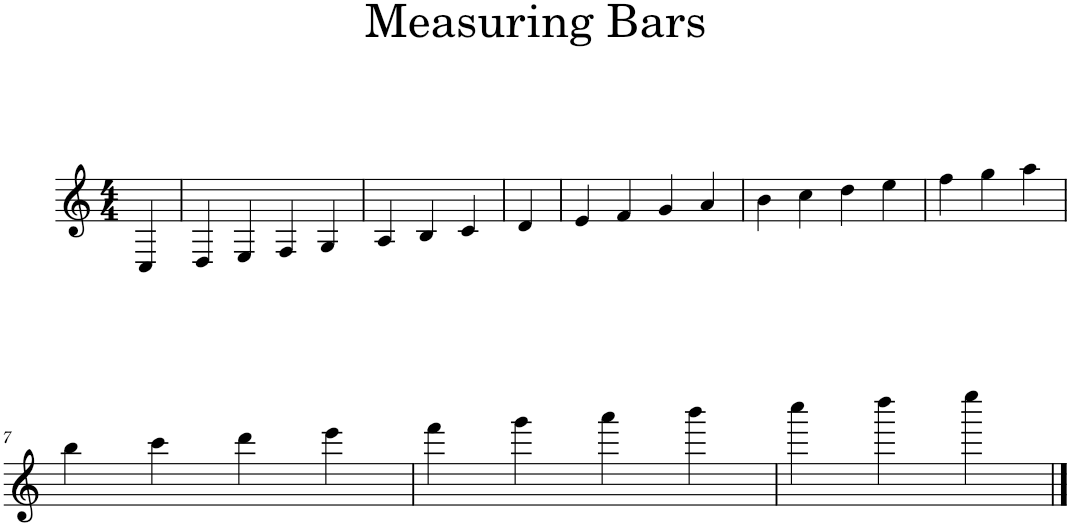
**kern
*part1
*staff1
*I"Piano
*I'Pno.
*clefG2
*k[]
*M4/4
=
4C/
=1
4D/
4E/
4F/
4G/
=2
4A/
4B/
4c/
=3
4d/
=4
4e/
4f/
4g/
4a/
=5
4b\
4cc\
4dd\
4ee\
=6
4ff\
4gg\
4aa\
!!LO:LB:g=z
=7
4bb\
4ccc\
4ddd\
4eee\
=8
4fff\
4ggg\
4aaa\
4bbb\
=9
4cccc\
4dddd\
4eeee\
==
*-
